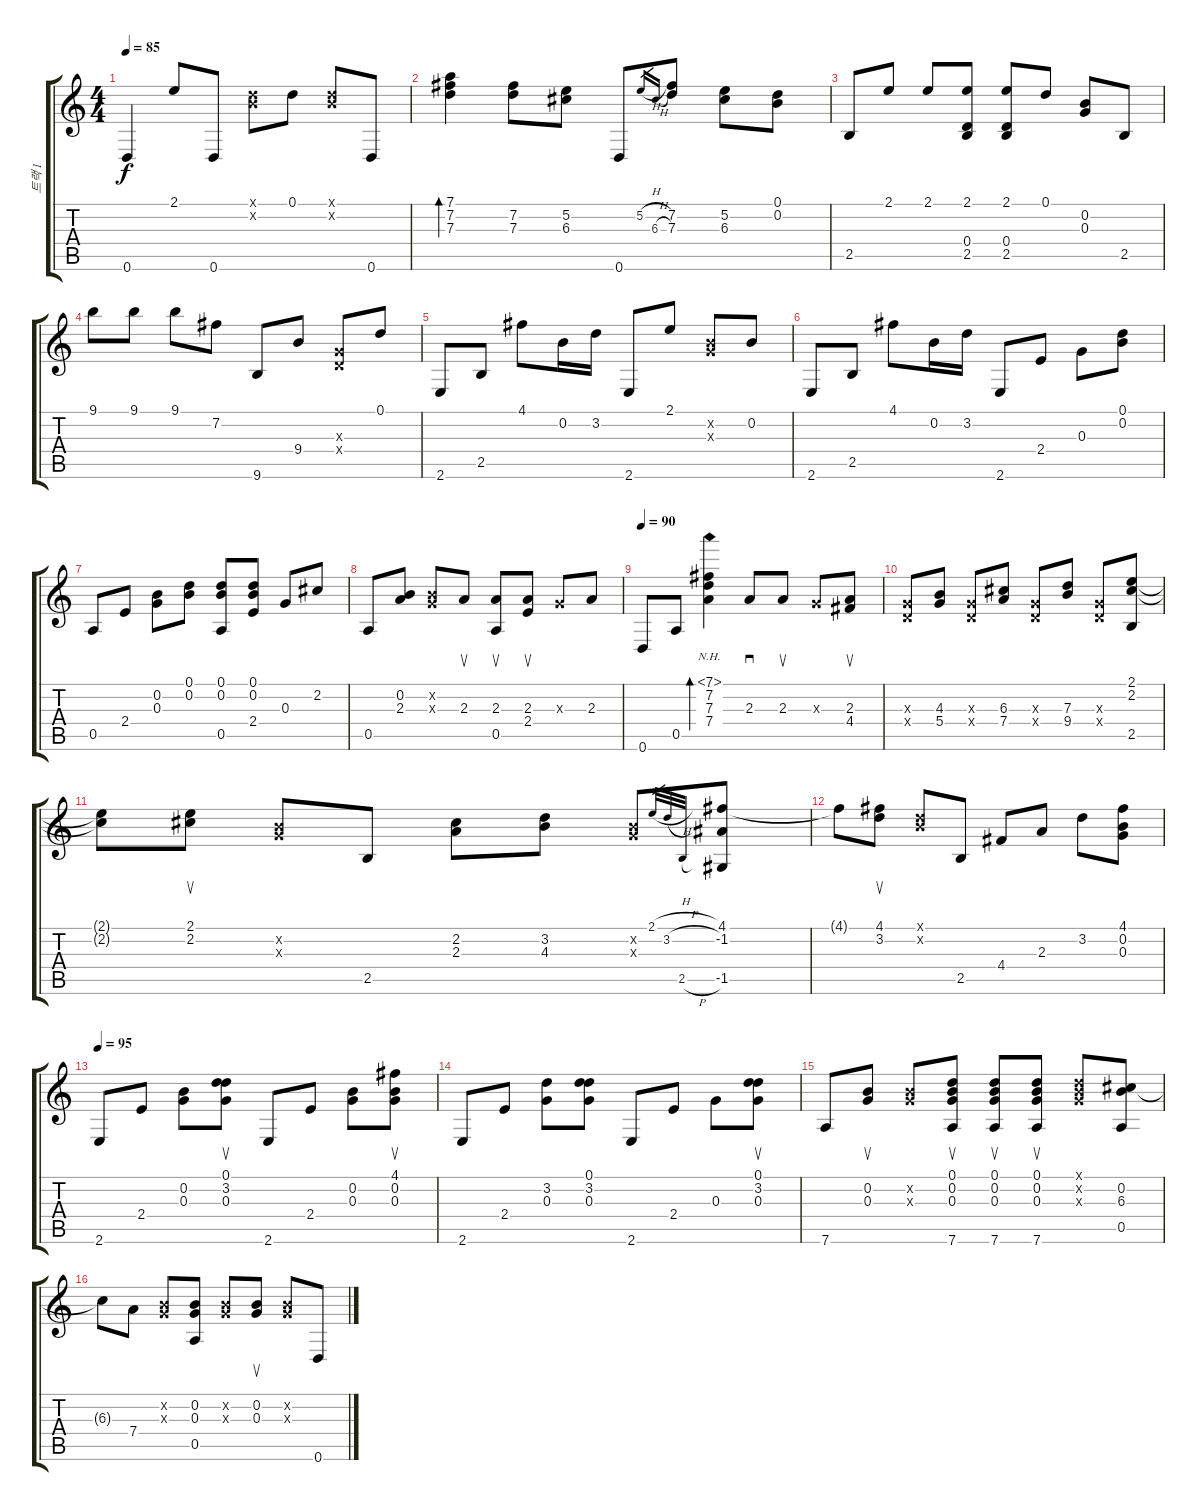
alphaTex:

\track ("트랙 1" "트랙 1") {instrument acousticguitarnylon}
\staff {score tabs}
\tuning (D4 B3 G3 D3 A2 D2) {hide}
\ts (4 4)
\tempo 85
\clef g2
\ks c
0.6.4{dy f} 2.1.8 0.6.8 (0.1{x} 0.2{x}).8 0.1.8 (0.1{x} 0.2{x}).8 0.6.8 |
(7.1 7.2 7.3).4{bd 240} (7.2 7.3).8 (5.2 6.3).8 0.6.8 5.2{h}.16{gr} 6.3{h}.16{gr} (7.2 7.3).8 (5.2 6.3).8 (0.1 0.2).8 |
2.5.8 2.1.8 2.1.8 (2.1 0.4 2.5).8 (2.1 0.4 2.5).8 0.1.8 (0.2 0.3).8 2.5.8 |
9.1.8 9.1.8 9.1.8 7.2.8 9.6.8 9.4.8 (0.3{x} 0.4{x}).8 0.1.8 |
2.6.8 2.5.8 4.1.8 0.2.16 3.2.16 2.6.8 2.1.8 (0.2{x} 0.3{x}).8 0.2.8 |
2.6.8 2.5.8 4.1.8 0.2.16 3.2.16 2.6.8 2.4.8 0.3.8 (0.1 0.2).8 |
0.5.8 2.4.8 (0.2 0.3).8 (0.1 0.2).8 (0.1 0.2 0.5).8 (0.1 0.2 2.4).8 0.3.8 2.2.8 |
0.5.8 (0.2 2.3).8 (0.2{x} 0.3{x}).8 2.3.8{su} (2.3 0.5).8{su} (2.3 2.4).8{su} 0.3{x}.8 2.3.8 |
\tempo 90
0.6.8 0.5.8 (7.1{nh} 7.2 7.3 7.4).4{bd 240} 2.3.8{sd} 2.3.8{su} 0.3{x}.8 (2.3 4.4).8{su} |
(0.3{x} 0.4{x}).8 (4.3 5.4).8 (0.3{x} 0.4{x}).8 (6.3 7.4).8 (0.3{x} 0.4{x}).8 (7.3 9.4).8 (0.3{x} 0.4{x}).8 (2.1 2.2 2.5).8 |
(2.1{t} 2.2{t}).8 (2.1 2.2).8{su} (0.2{x} 0.3{x}).8 2.5.8 (2.2 2.3).8 (3.2 4.3).8 (0.2{x} 0.3{x}).8 2.1{h}.32{gr} 3.2{h}.32{gr} 2.5{h}.32{gr} (4.1 -1.2 -1.5).8 |
4.1{t}.8 (4.1 3.2).8{su} (0.1{x} 0.2{x}).8 2.5.8 4.4.8 2.3.8 3.2.8 (4.1 0.2 0.3).8 |
\tempo 95
2.6.8 2.4.8 (0.2 0.3).8 (0.1 3.2 0.3).8{su} 2.6.8 2.4.8 (0.2 0.3).8 (4.1 0.2 0.3).8{su} |
2.6.8 2.4.8 (3.2 0.3).8 (0.1 3.2 0.3).8 2.6.8 2.4.8 0.3.8 (0.1 3.2 0.3).8{su} |
7.6.8 (0.2 0.3).8{su} (0.2{x} 0.3{x}).8 (0.1 0.2 0.3 7.6).8{su} (0.1 0.2 0.3 7.6).8{su} (0.1 0.2 0.3 7.6).8{su} (0.1{x} 0.2{x} 0.3{x}).8 (0.2 6.3 0.5).8 |
6.3{t}.8 7.4.8 (0.2{x} 0.3{x}).8 (0.2 0.3 0.5).8 (0.2{x} 0.3{x}).8 (0.2 0.3).8{su} (0.2{x} 0.3{x}).8 0.6.8
